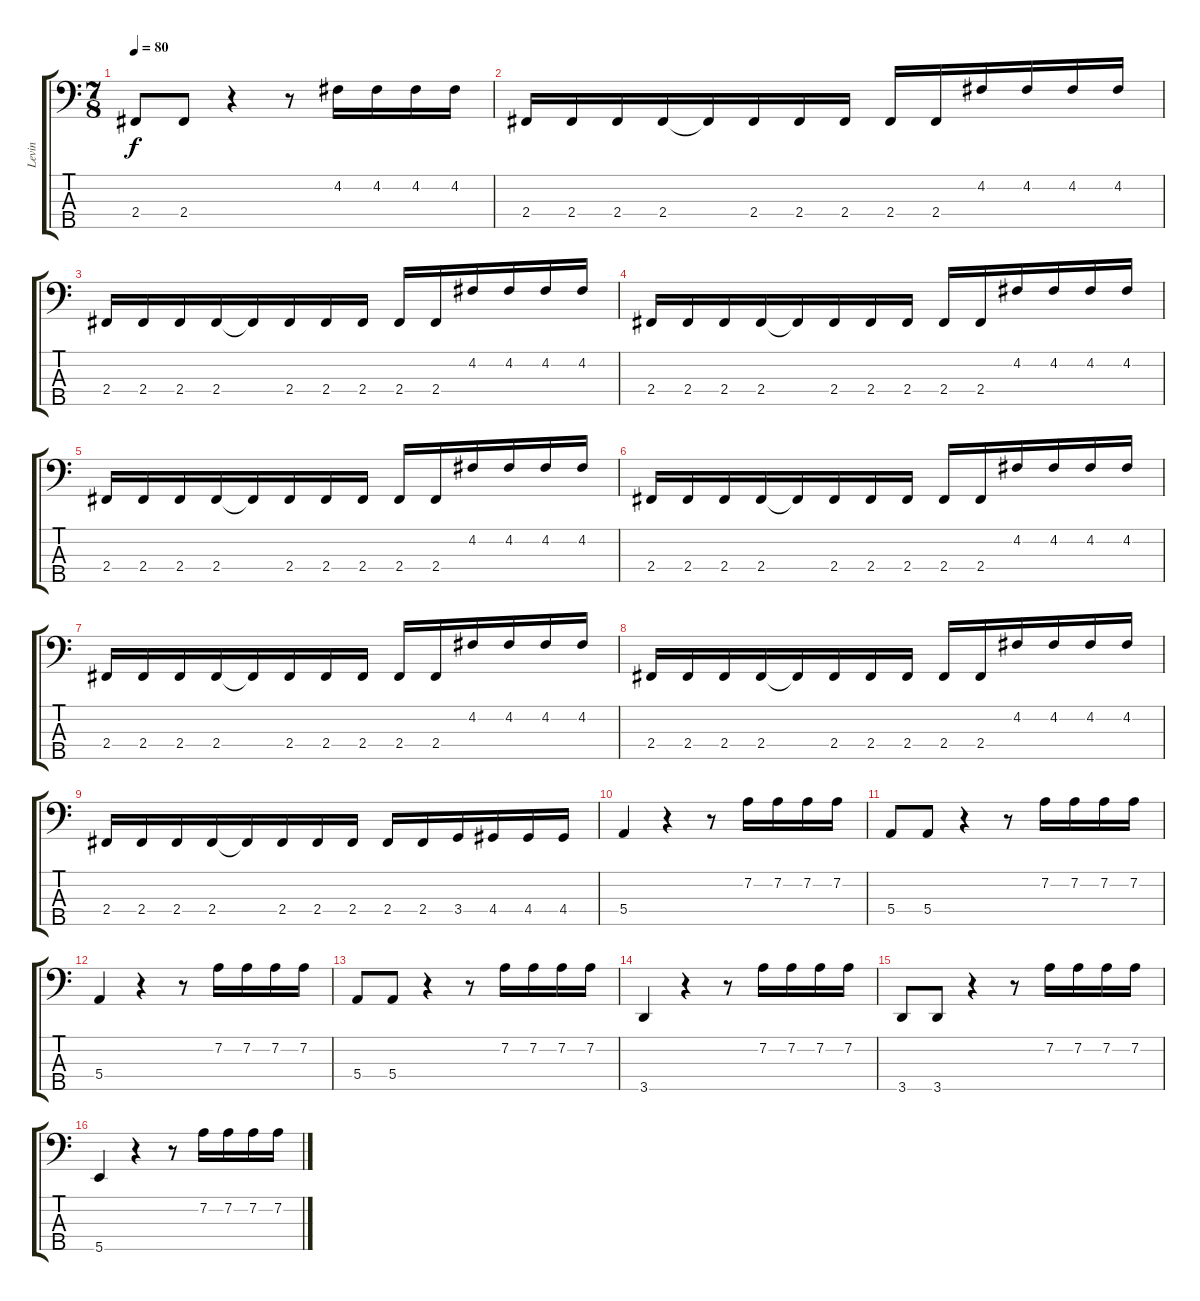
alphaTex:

\track ("Levin" "Levin") {instrument synthbass2}
\staff {score tabs}
\tuning (G2 D2 A1 E1 B0) {hide}
\ts (7 8)
\tempo 80
\clef f4
\ks c
2.4.8{dy f} 2.4.8 r.4 r.8 4.2.16 4.2.16 4.2.16 4.2.16 |
2.4.16 2.4.16 2.4.16 2.4.16 2.4{t}.16 2.4.16 2.4.16 2.4.16 2.4.16 2.4.16 4.2.16 4.2.16 4.2.16 4.2.16 |
2.4.16 2.4.16 2.4.16 2.4.16 2.4{t}.16 2.4.16 2.4.16 2.4.16 2.4.16 2.4.16 4.2.16 4.2.16 4.2.16 4.2.16 |
2.4.16 2.4.16 2.4.16 2.4.16 2.4{t}.16 2.4.16 2.4.16 2.4.16 2.4.16 2.4.16 4.2.16 4.2.16 4.2.16 4.2.16 |
2.4.16 2.4.16 2.4.16 2.4.16 2.4{t}.16 2.4.16 2.4.16 2.4.16 2.4.16 2.4.16 4.2.16 4.2.16 4.2.16 4.2.16 |
2.4.16 2.4.16 2.4.16 2.4.16 2.4{t}.16 2.4.16 2.4.16 2.4.16 2.4.16 2.4.16 4.2.16 4.2.16 4.2.16 4.2.16 |
2.4.16 2.4.16 2.4.16 2.4.16 2.4{t}.16 2.4.16 2.4.16 2.4.16 2.4.16 2.4.16 4.2.16 4.2.16 4.2.16 4.2.16 |
2.4.16 2.4.16 2.4.16 2.4.16 2.4{t}.16 2.4.16 2.4.16 2.4.16 2.4.16 2.4.16 4.2.16 4.2.16 4.2.16 4.2.16 |
2.4.16 2.4.16 2.4.16 2.4.16 2.4{t}.16 2.4.16 2.4.16 2.4.16 2.4.16 2.4.16 3.4.16 4.4.16 4.4.16 4.4.16 |
5.4.4 r.4 r.8 7.2.16 7.2.16 7.2.16 7.2.16 |
5.4.8 5.4.8 r.4 r.8 7.2.16 7.2.16 7.2.16 7.2.16 |
5.4.4 r.4 r.8 7.2.16 7.2.16 7.2.16 7.2.16 |
5.4.8 5.4.8 r.4 r.8 7.2.16 7.2.16 7.2.16 7.2.16 |
3.5.4 r.4 r.8 7.2.16 7.2.16 7.2.16 7.2.16 |
3.5.8 3.5.8 r.4 r.8 7.2.16 7.2.16 7.2.16 7.2.16 |
5.5.4 r.4 r.8 7.2.16 7.2.16 7.2.16 7.2.16
